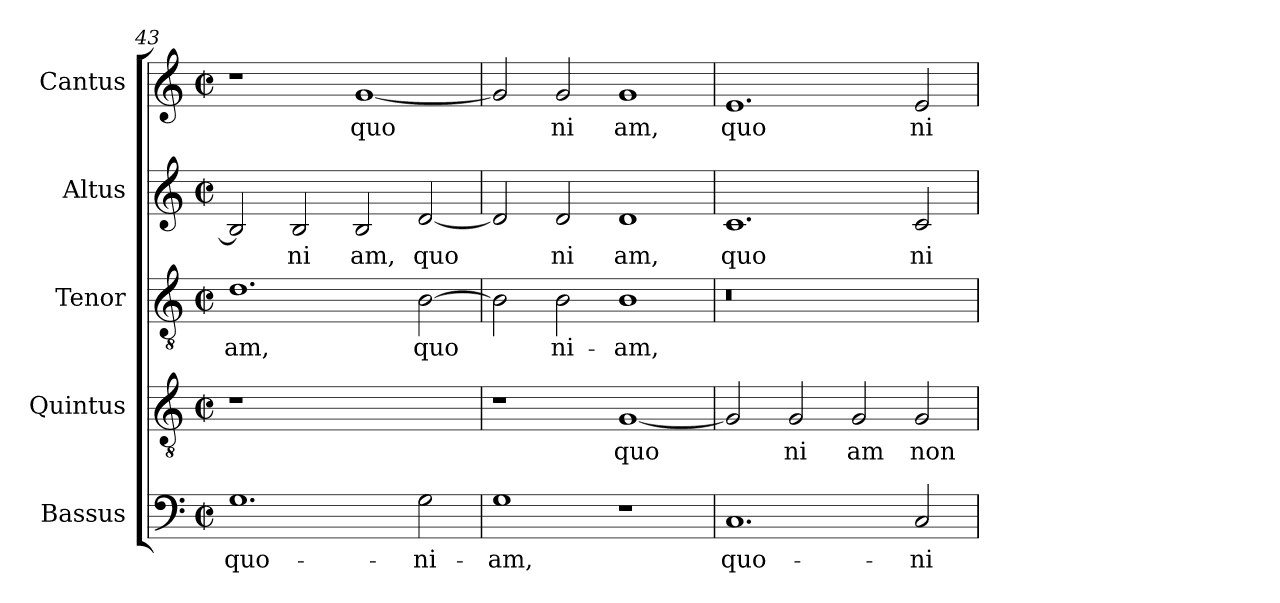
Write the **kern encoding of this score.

**kern	**text	**kern	**text	**kern	**text	**kern	**text	**kern	**text
*part5	*part5	*part4	*part4	*part3	*part3	*part2	*part2	*part1	*part1
*staff5	*staff5	*staff4	*staff4	*staff3	*staff3	*staff2	*staff2	*staff1	*staff1
*I"Bassus	*	*I"Quintus	*	*I"Tenor	*	*I"Altus	*	*I"Cantus	*
!!LO:LB:g=z
*clefF4	*	*clefGv2	*	*clefGv2	*	*clefG2	*	*clefG2	*
*k[]	*	*k[]	*	*k[]	*	*k[]	*	*k[]	*
*C:	*	*C:	*	*C:	*	*C:	*	*C:	*
*M2/2	*	*M2/2	*	*M2/2	*	*M2/2	*	*M2/2	*
*met(c|)	*	*met(c|)	*	*met(c|)	*	*met(c|)	*	*met(c|)	*
=43	=43	=43	=43	=43	=43	=43	=43	=43	=43
!	!LO:LY:b:cj	!	!	!	!LO:LY:b:cj	!	!LO:LY:b:cj	!	!
1.G	quo-	1r	.	1.d	am,	2B/]	--	1r	.
!	!	!	!	!	!	!	!LO:LY:b:cj	!	!
.	.	.	.	.	.	2B/	-ni	.	.
!	!	!	!	!	!	!	!LO:LY:b:cj	!	!LO:LY:b:cj
.	.	1ryy	.	.	.	2B/	am,	[<1g	quo
!	!LO:LY:b:cj	!	!	!	!LO:LY:b:cj	!	!LO:LY:b:cj	!	!
2G\	-ni-	.	.	[>2B\	quo-	[<2d/	quo	.	.
=44	=44	=44	=44	=44	=44	=44	=44	=44	=44
!	!LO:LY:b:cj	!	!	!	!LO:LY:b:cj	!	!LO:LY:b:cj	!	!LO:LY:b:cj
1G	-am,	1r	.	2B\]	--	2d/]	.	2g/]	.
!	!	!	!	!	!LO:LY:b:cj	!	!LO:LY:b:cj	!	!LO:LY:b:cj
.	.	.	.	2B\	-ni-	2d/	ni	2g/	ni
!	!	!	!LO:LY:b:cj	!	!LO:LY:b:cj	!	!LO:LY:b:cj	!	!LO:LY:b:cj
1r	.	[<1G	quo	1B	-am,	1d	am,	1g	am,
=45	=45	=45	=45	=45	=45	=45	=45	=45	=45
!	!LO:LY:b:cj	!	!LO:LY:b:cj	!	!	!	!LO:LY:b:cj	!	!LO:LY:b:cj
1.C	quo-	2G/]	.	0r	.	1.c	quo	1.e	quo
!	!	!	!LO:LY:b:cj	!	!	!	!	!	!
.	.	2G/	ni	.	.	.	.	.	.
!	!	!	!LO:LY:b:cj	!	!	!	!	!	!
.	.	2G/	am	.	.	.	.	.	.
!	!LO:LY:b:cj	!	!LO:LY:b:cj	!	!	!	!LO:LY:b:cj	!	!LO:LY:b:cj
2C/	-ni-	2G/	non	.	.	2c/	ni	2e/	ni
=	=	=	=	=	=	=	=	=	=
*-	*-	*-	*-	*-	*-	*-	*-	*-	*-
